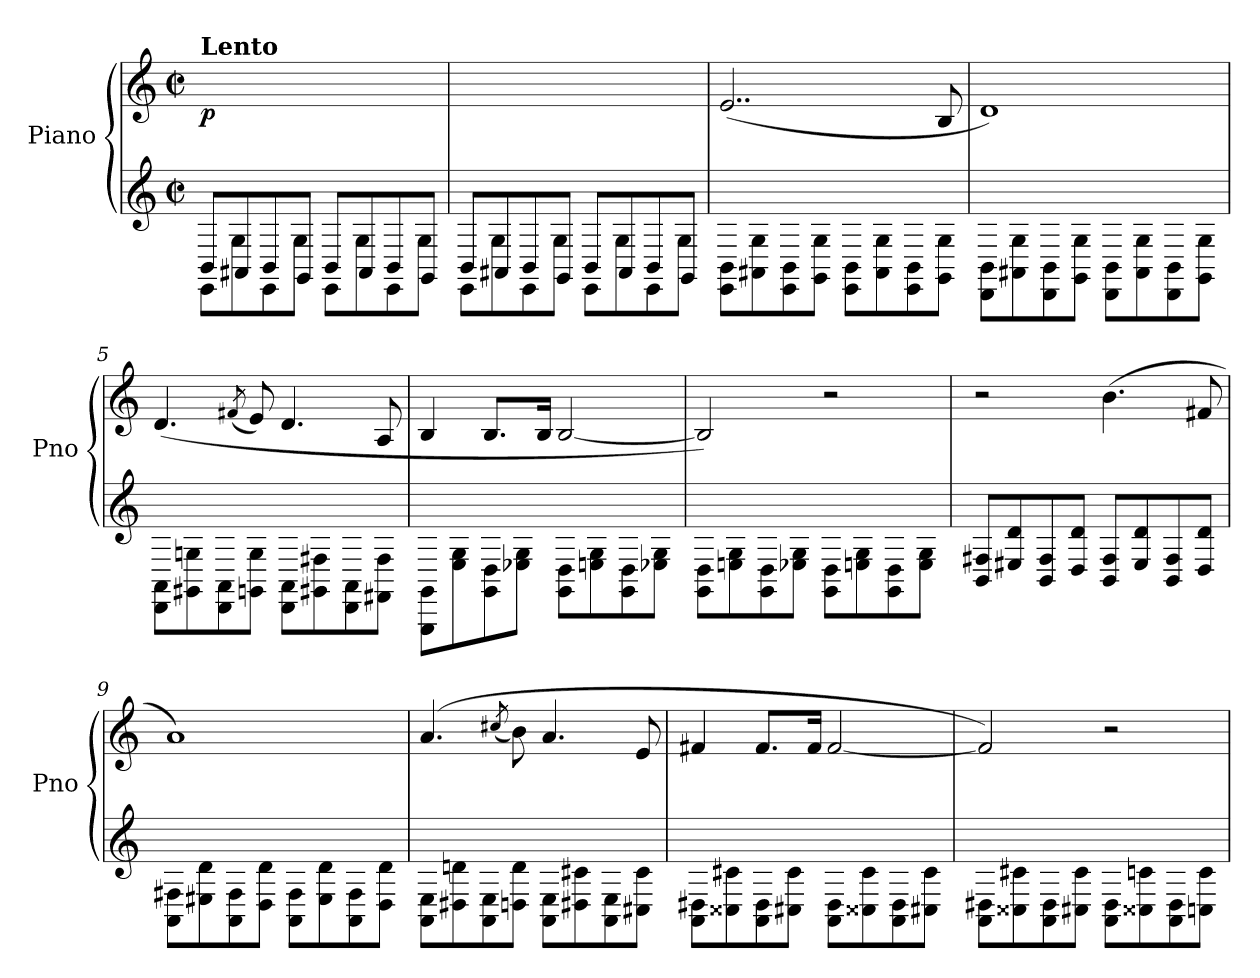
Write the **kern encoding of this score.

**kern	**kern	**dynam
*part1	*part1	*part1
*staff2	*staff1	*staff1/2
*I"Piano	*	*
*I'Pno	*	*
*clefG2	*clefG2	*
*k[]	*k[]	*
*M4/4	*M4/4	*
*met(c|)	*met(c|)	*
=1	=1	=1
*^	*	*
!	!	!LO:TX:a:B:t=Lento	!
!	!	!	!LO:DY:b
8EE\L	8BB/L	1ryy	p
8G\	8AA#X/	.	.
8EE\	8BB/	.	.
8G\J	8GG/J	.	.
8EE\L	8BB/L	.	.
8G\	8AA#/	.	.
8EE\	8BB/	.	.
8G\J	8GG/J	.	.
=2	=2	=2	=2
8EE\L	8BB/L	1ryy	.
8G\	8AA#X/	.	.
8EE\	8BB/	.	.
8G\J	8GG/J	.	.
8EE\L	8BB/L	.	.
8G\	8AA#/	.	.
8EE\	8BB/	.	.
8G\J	8GG/J	.	.
*v	*v	*	*
=3	=3	=3
8EE\ 8BB\L	(>2..e/	.
8AA#X\ 8G\	.	.
8EE\ 8BB\	.	.
8GG\ 8G\J	.	.
8EE\ 8BB\L	.	.
8AA#\ 8G\	.	.
8EE\ 8BB\	.	.
8GG\ 8G\J	8B/	.
!!LO:LB:g=z
=4	=4	=4
8DD\ 8BB\L	1d)	.
8AA#X\ 8G\	.	.
8DD\ 8BB\	.	.
8GG\ 8G\J	.	.
8DD\ 8BB\L	.	.
8AA#\ 8G\	.	.
8DD\ 8BB\	.	.
8GG\ 8G\J	.	.
=5	=5	=5
8DD\ 8AA\L	(4.d/	.
8GG#X\ 8Gn\	.	.
8DD\ 8AA\	.	.
.	(8qf#X/	.
8GGn\ 8G\J	8e/)	.
8DD\ 8AA\L	4.d/	.
8GG#X\ 8F#X\	.	.
8DD\ 8AA\	.	.
8FF#X\ 8F#\J	8A/	.
=6	=6	=6
8GGG\ 8GG\L	4B/	.
8E\ 8G\	.	.
8GG\ 8D\	8.B/L	.
8E-X\ 8G\J	.	.
.	16B/Jk	.
8GG\ 8D\L	[2B/	.
8En\ 8G\	.	.
8GG\ 8D\	.	.
8E-X\ 8G\J	.	.
=7	=7	=7
8GG\ 8D\L	2B/])	.
8En\ 8G\	.	.
8GG\ 8D\	.	.
8E-X\ 8G\J	.	.
8GG\ 8D\L	2r	.
8En\ 8G\	.	.
8GG\ 8D\	.	.
8E\ 8G\J	.	.
!!LO:LB:g=z
=8	=8	=8
8BB/ 8F#X/L	2r	.
8E#X/ 8d/	.	.
8BB/ 8F#/	.	.
8D/ 8d/J	.	.
8BB/ 8F#/L	(4.b\	.
8E#/ 8d/	.	.
8BB/ 8F#/	.	.
8D/ 8d/J	8f#X/	.
=9	=9	=9
8AA\ 8F#X\L	1a)	.
8E#X\ 8d\	.	.
8AA\ 8F#\	.	.
8D\ 8d\J	.	.
8AA\ 8F#\L	.	.
8E#\ 8d\	.	.
8AA\ 8F#\	.	.
8D\ 8d\J	.	.
=10	=10	=10
8AA\ 8E\L	(4.a/	.
8D#X\ 8dn\	.	.
8AA\ 8E\	.	.
.	(8qcc#X/	.
8Dn\ 8d\J	8b\)	.
8AA\ 8E\L	4.a/	.
8D#X\ 8c#X\	.	.
8AA\ 8E\	.	.
8C#X\ 8c#\J	8e/	.
=11	=11	=11
8AA\ 8D#X\L	4f#X/	.
8C##X\ 8c#X\	.	.
8AA\ 8D#\	8.f#/L	.
8C#X\ 8c#\J	.	.
.	16f#/Jk	.
8AA\ 8D#\L	[2f#/	.
8C##X\ 8c#\	.	.
8AA\ 8D#\	.	.
8C#X\ 8c#\J	.	.
!!LO:LB:g=z
=12	=12	=12
8AA\ 8D#X\L	2f#/])	.
8C##X\ 8c#X\	.	.
8AA\ 8D#\	.	.
8C#X\ 8c#\J	.	.
8AA\ 8D#\L	2r	.
8C##X\ 8cn\	.	.
8AA\ 8D#\	.	.
8Cn\ 8c\J	.	.
=	=	=
*-	*-	*-
